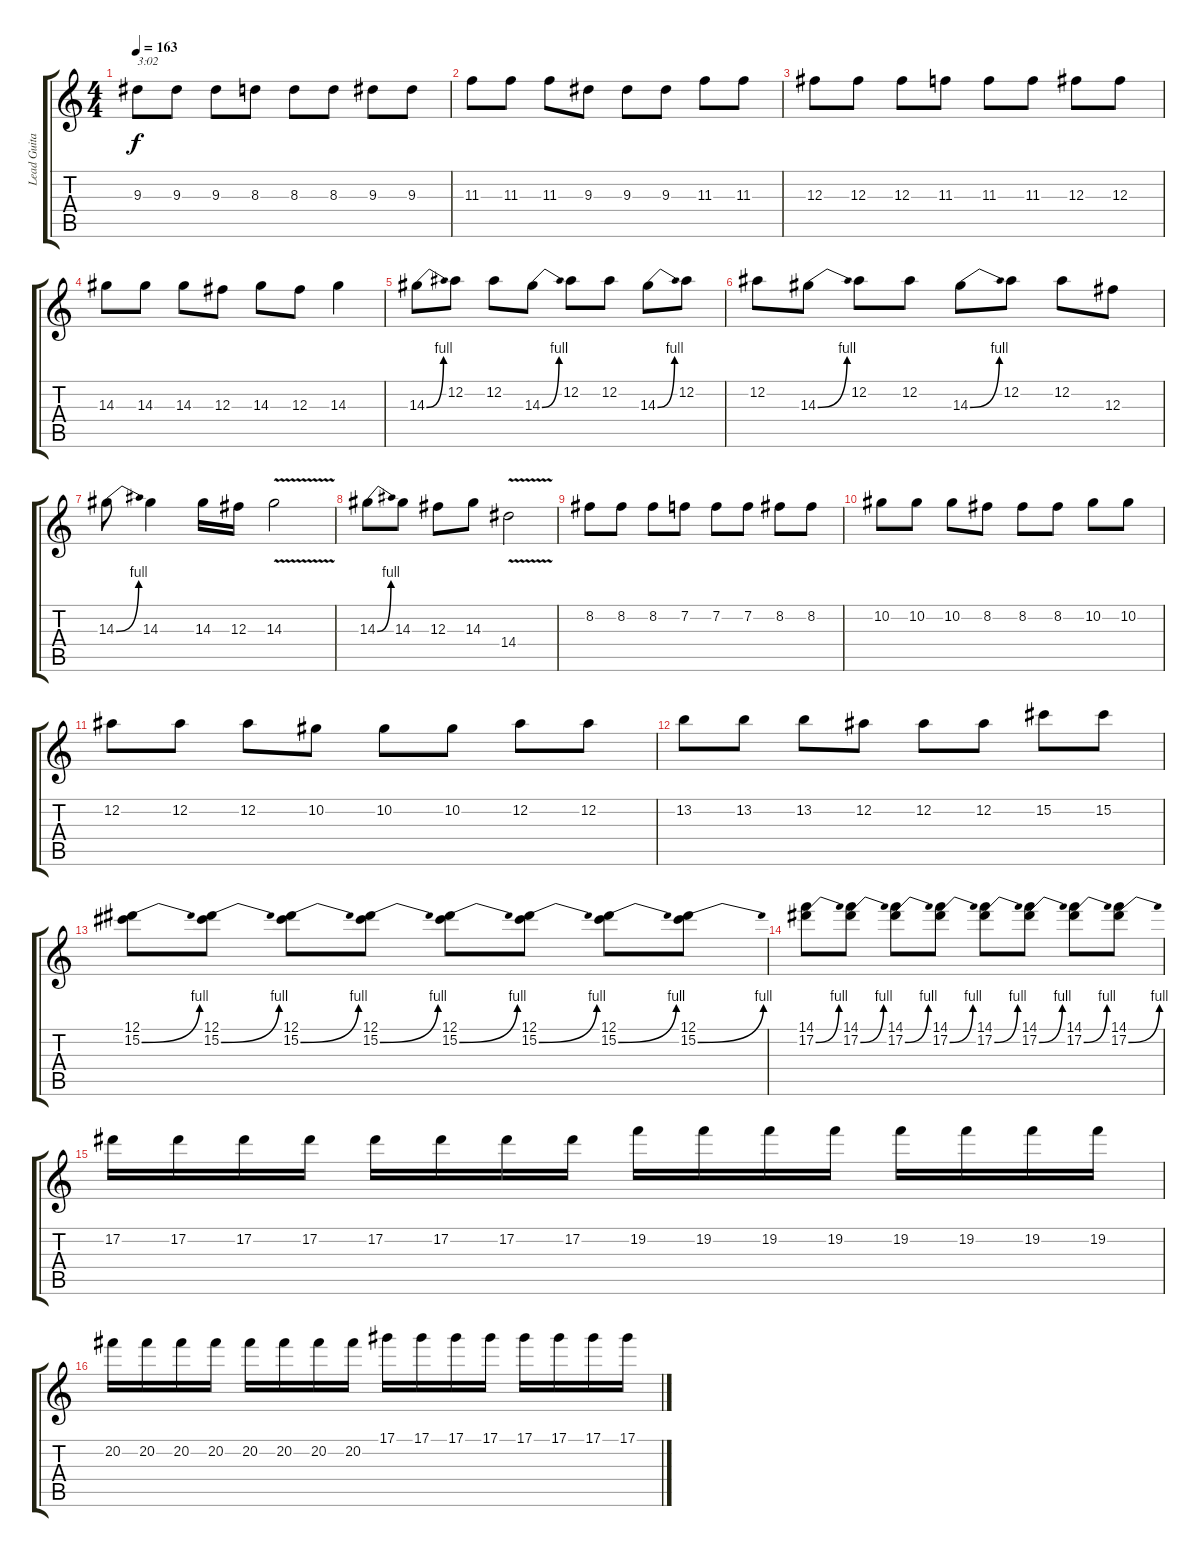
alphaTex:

\track ("Lead Guitar" "Lead Guita") {instrument distortionguitar}
\staff {score tabs}
\tuning (Eb4 Bb3 Gb3 Db3 Ab2 Eb2) {hide}
\ts (4 4)
\tempo 163
\clef g2
\ks c
9.3.8{txt "3:02" dy f} 9.3.8 9.3.8 8.3.8 8.3.8 8.3.8 9.3.8 9.3.8 |
11.3.8 11.3.8 11.3.8 9.3.8 9.3.8 9.3.8 11.3.8 11.3.8 |
12.3.8 12.3.8 12.3.8 11.3.8 11.3.8 11.3.8 12.3.8 12.3.8 |
14.3.8 14.3.8 14.3.8 12.3.8 14.3.8 12.3.8 14.3.4 |
14.3{be (bend 0 0 60 4)}.8 12.2.8 12.2.8 14.3{be (bend 0 0 60 4)}.8 12.2.8 12.2.8 14.3{be (bend 0 0 60 4)}.8 12.2.8 |
12.2.8 14.3{be (bend 0 0 60 4)}.8 12.2.8 12.2.8 14.3{be (bend 0 0 60 4)}.8 12.2.8 12.2.8 12.3.8 |
14.3{be (bend 0 0 60 4)}.8 14.3.4 14.3.16 12.3.16 14.3{v}.2 |
14.3{be (bend 0 0 60 4)}.8 14.3.8 12.3.8 14.3.8 14.4{v}.2 |
8.2.8 8.2.8 8.2.8 7.2.8 7.2.8 7.2.8 8.2.8 8.2.8 |
10.2.8 10.2.8 10.2.8 8.2.8 8.2.8 8.2.8 10.2.8 10.2.8 |
12.2.8 12.2.8 12.2.8 10.2.8 10.2.8 10.2.8 12.2.8 12.2.8 |
13.2.8 13.2.8 13.2.8 12.2.8 12.2.8 12.2.8 15.2.8 15.2.8 |
(12.1 15.2{be (bend 0 0 60 4)}).8 (12.1 15.2{be (bend 0 0 60 4)}).8 (12.1 15.2{be (bend 0 0 60 4)}).8 (12.1 15.2{be (bend 0 0 60 4)}).8 (12.1 15.2{be (bend 0 0 60 4)}).8 (12.1 15.2{be (bend 0 0 60 4)}).8 (12.1 15.2{be (bend 0 0 60 4)}).8 (12.1 15.2{be (bend 0 0 60 4)}).8 |
(14.1 17.2{be (bend 0 0 60 4)}).8 (14.1 17.2{be (bend 0 0 60 4)}).8 (14.1 17.2{be (bend 0 0 60 4)}).8 (14.1 17.2{be (bend 0 0 60 4)}).8 (14.1 17.2{be (bend 0 0 60 4)}).8 (14.1 17.2{be (bend 0 0 60 4)}).8 (14.1 17.2{be (bend 0 0 60 4)}).8 (14.1 17.2{be (bend 0 0 60 4)}).8 |
17.2.16 17.2.16 17.2.16 17.2.16 17.2.16 17.2.16 17.2.16 17.2.16 19.2.16 19.2.16 19.2.16 19.2.16 19.2.16 19.2.16 19.2.16 19.2.16 |
20.2.16 20.2.16 20.2.16 20.2.16 20.2.16 20.2.16 20.2.16 20.2.16 17.1.16 17.1.16 17.1.16 17.1.16 17.1.16 17.1.16 17.1.16 17.1.16
